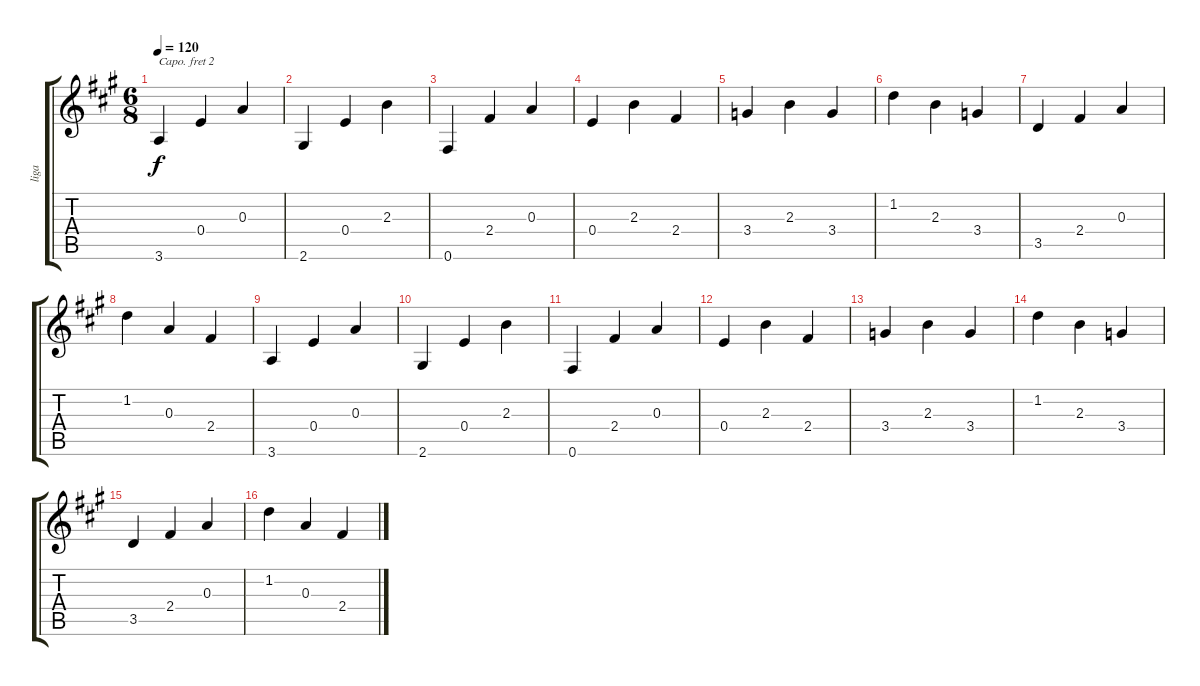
\track ("liga" "liga") {instrument acousticguitarsteel}
\staff {score tabs}
\capo 2
\tuning (E4 B3 G3 D3 A2 E2) {hide}
\ts (6 8)
\tempo 120
\clef g2
\ks a
3.6.4{dy f} 0.4.4 0.3.4 |
2.6.4 0.4.4 2.3.4 |
0.6.4 2.4.4 0.3.4 |
0.4.4 2.3.4 2.4.4 |
3.4.4 2.3.4 3.4.4 |
1.2.4 2.3.4 3.4.4 |
3.5.4 2.4.4 0.3.4 |
1.2.4 0.3.4 2.4.4 |
3.6.4 0.4.4 0.3.4 |
2.6.4 0.4.4 2.3.4 |
0.6.4 2.4.4 0.3.4 |
0.4.4 2.3.4 2.4.4 |
3.4.4 2.3.4 3.4.4 |
1.2.4 2.3.4 3.4.4 |
3.5.4 2.4.4 0.3.4 |
1.2.4 0.3.4 2.4.4
